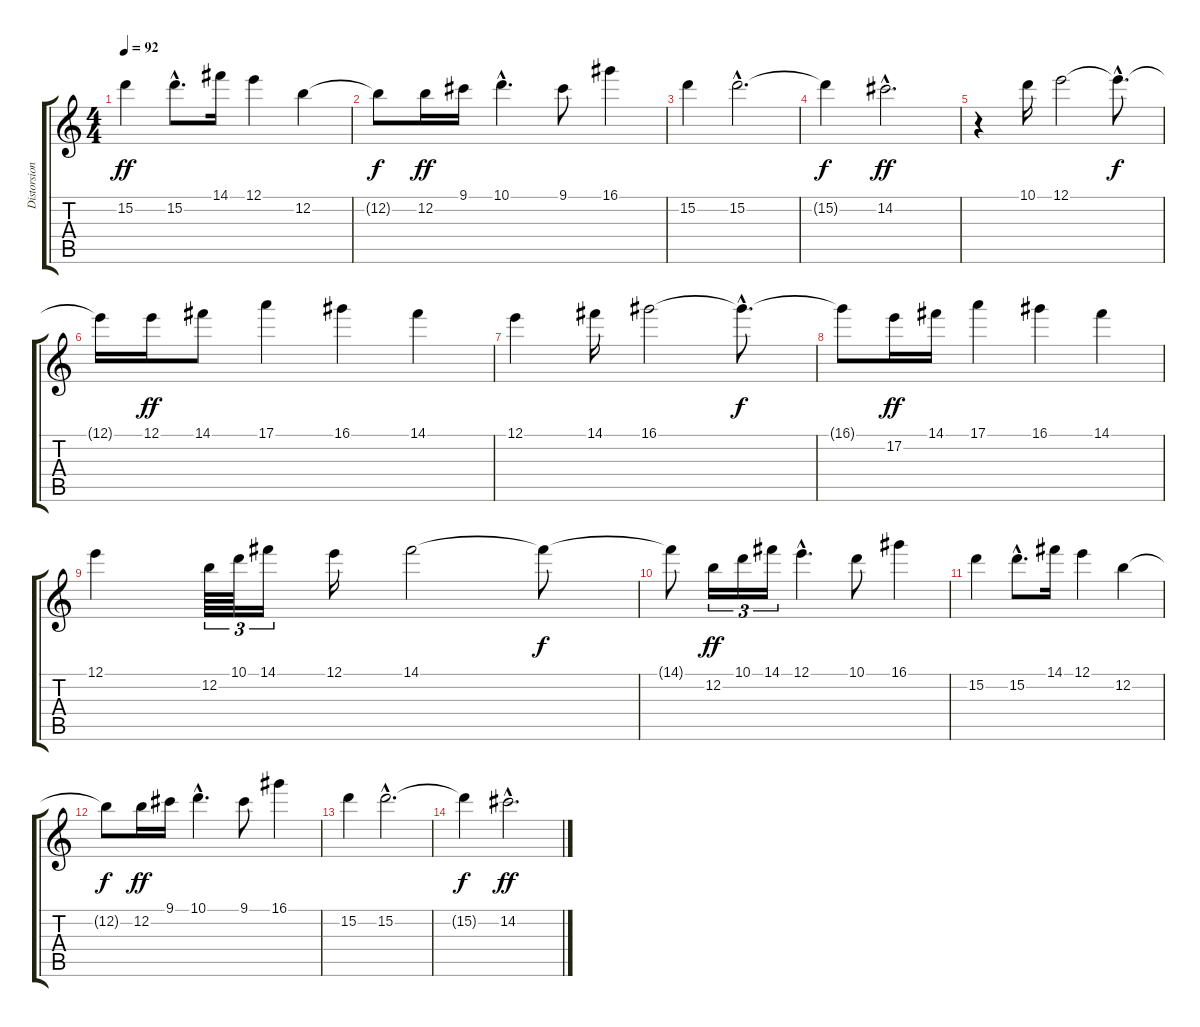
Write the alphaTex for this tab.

\track ("Distorsion Guitar" "Distorsion") {instrument distortionguitar}
\staff {score tabs}
\tuning (E4 B3 G3 D3 A2 E2) {hide}
\ts (4 4)
\tempo 92
\clef g2
\ks c
15.2.4{dy ff} 15.2{hac}.8{d} 14.1.16 12.1.4 12.2.4 |
12.2{t}.8{dy f} 12.2.16{dy ff} 9.1.16 10.1{hac}.4{d} 9.1.8 16.1.4 |
15.2.4 15.2{hac}.2{d} |
15.2{t}.4{dy f} 14.2{hac}.2{d dy ff} |
r.4 10.1.16 12.1.2 12.1{hac t}.8{d dy f} |
12.1{t}.16 12.1.16{dy ff} 14.1.8 17.1.4 16.1.4 14.1.4 |
12.1.4 14.1.16 16.1.2 16.1{hac t}.8{d dy f} |
16.1{t}.8 17.2.16{dy ff} 14.1.16 17.1.4 16.1.4 14.1.4 |
12.1.4 12.2.64{tu (3 2)} 10.1.64{tu (3 2)} 14.1.16{tu (3 2)} 12.1.16 14.1.2 14.1{t}.8{dy f} |
14.1{t}.8 12.2.16{tu (3 2) dy ff} 10.1.16{tu (3 2)} 14.1.16{tu (3 2)} 12.1{hac}.4{d} 10.1.8 16.1.4 |
15.2.4 15.2{hac}.8{d} 14.1.16 12.1.4 12.2.4 |
12.2{t}.8{dy f} 12.2.16{dy ff} 9.1.16 10.1{hac}.4{d} 9.1.8 16.1.4 |
15.2.4 15.2{hac}.2{d} |
15.2{t}.4{dy f} 14.2{hac}.2{d dy ff}
